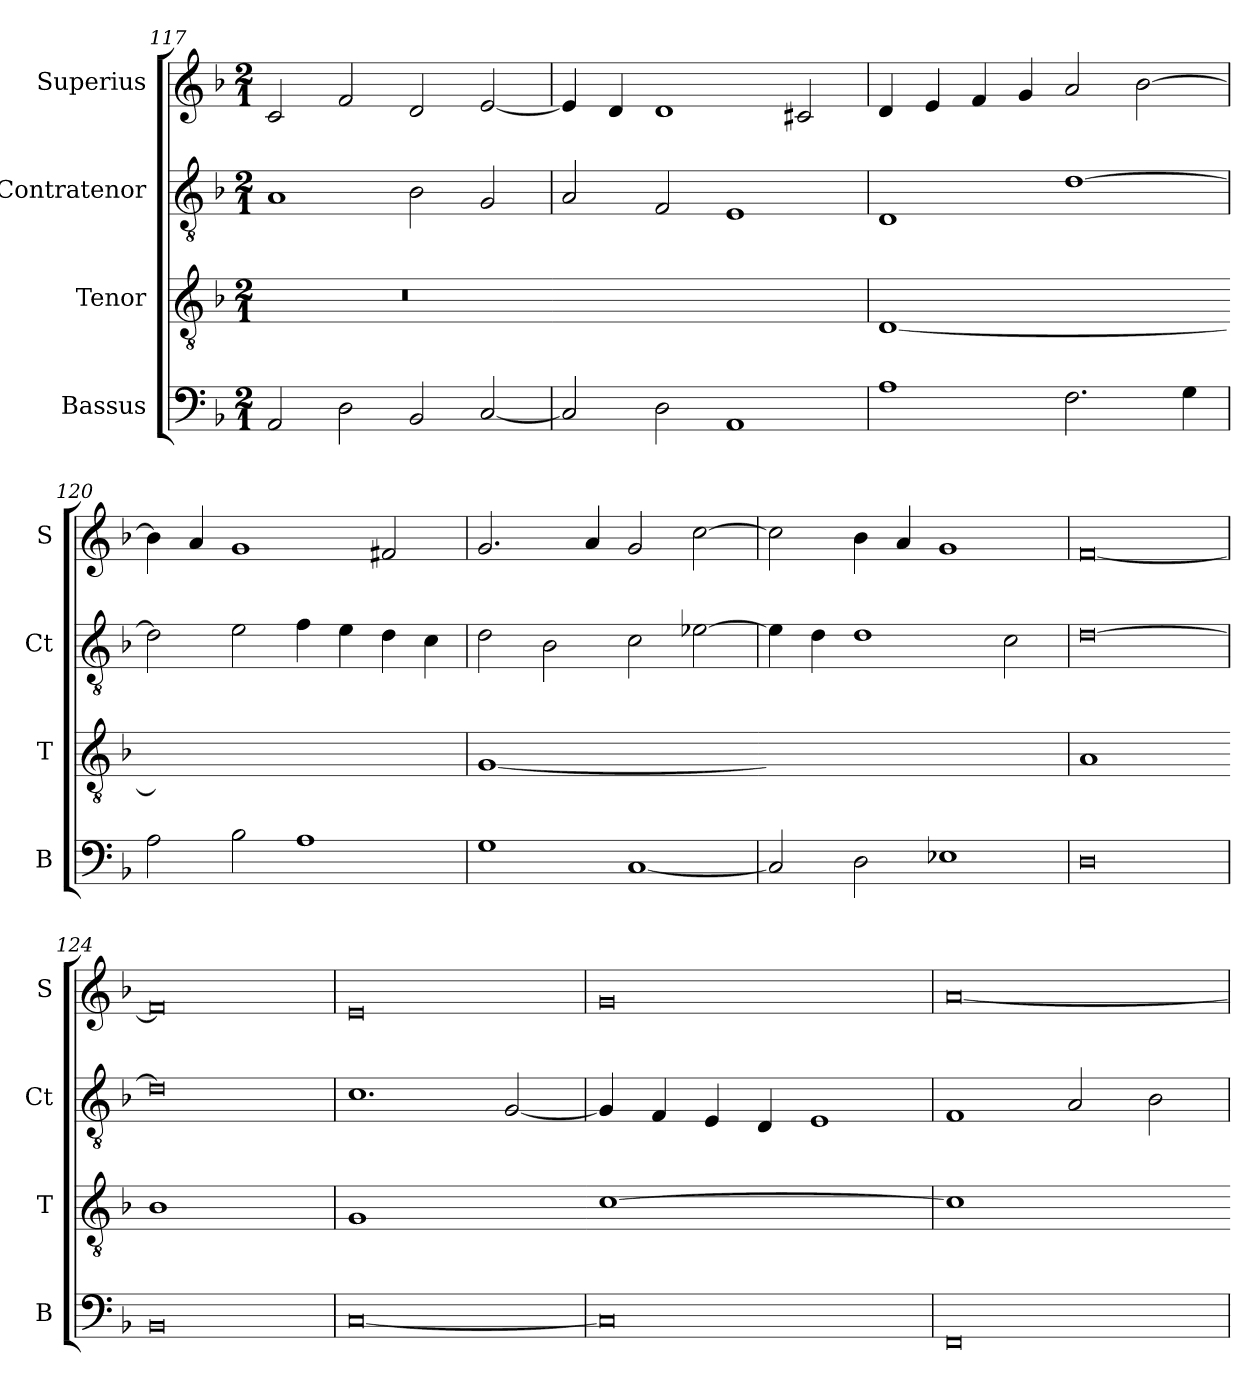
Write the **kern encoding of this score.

**kern	**kern	**kern	**kern
*part4	*part3	*part2	*part1
*staff4	*staff3	*staff2	*staff1
*I"Bassus	*I"Tenor	*I"Contratenor	*I"Superius
*I'B	*I'T	*I'Ct	*I'S
*clefF4	*clefGv2	*clefGv2	*clefG2
*k[b-]	*k[b-]	*k[b-]	*k[b-]
*M2/1	*M2/1	*M2/1	*M2/1
=117	=117	=117	=117
!	!LO:N:vis=1	!	!
2AA/	0r	1A	2c/
2D\	.	.	2f/
2BB-/	.	2B-\	2d/
[2C/	.	2G/	[2e/
=118	=118-	=118	=118
!	!LO:N:vis=1	!	!
2C/]	0ryy	2A/	4e/]
.	.	.	4d/
2D\	.	2F/	1d
1AA	.	1E	.
.	.	.	2c#X/
=119	=119	=119	=119
!	!LO:N:vis=1	!	!
1A	[0D	1D	4d/
.	.	.	4e/
.	.	.	4f/
.	.	.	4g/
2.F\	.	[1d	2a/
.	.	.	[2b-\
4G\	.	.	.
=120	=120-	=120	=120
!	!LO:N:vis=1	!	!
2A\	0Dyy]	2d\]	4b-\]
.	.	.	4a/
2B-\	.	2e\	1g
1A	.	4f\	.
.	.	4e\	.
.	.	4d\	2f#X/
.	.	4c\	.
=121	=121	=121	=121
!	!LO:N:vis=1	!	!
1G	[0G	2d\	2.g/
.	.	2B-\	.
.	.	.	4a/
[1C	.	2c\	2g/
.	.	[2e-X\	[2cc\
=122	=122-	=122	=122
!	!LO:N:vis=1	!	!
2C/]	0Gyy]	4e-\]	2cc\]
.	.	4d\	.
2D\	.	1d	4b-\
.	.	.	4a/
1E-X	.	.	1g
.	.	2c\	.
=123	=123	=123	=123
!	!LO:N:vis=1	!	!
0D	0A	[0d	[0f
=124	=124-	=124	=124
!	!LO:N:vis=1	!	!
0BB-	0B-	0d]	0f]
=125	=125	=125	=125
!	!LO:N:vis=1	!	!
[0C	0G	1.c	0e
.	.	[2G/	.
=126	=126-	=126	=126
!	!LO:N:vis=1	!	!
0C]	[0c	4G/]	0g
.	.	4F/	.
.	.	4E/	.
.	.	4D/	.
.	.	1E	.
=127	=127	=127	=127
!	!LO:N:vis=1	!	!
0FF	0c]	1F	[0a
.	.	2A/	.
.	.	2B-\	.
=	=-	=	=
*-	*-	*-	*-
